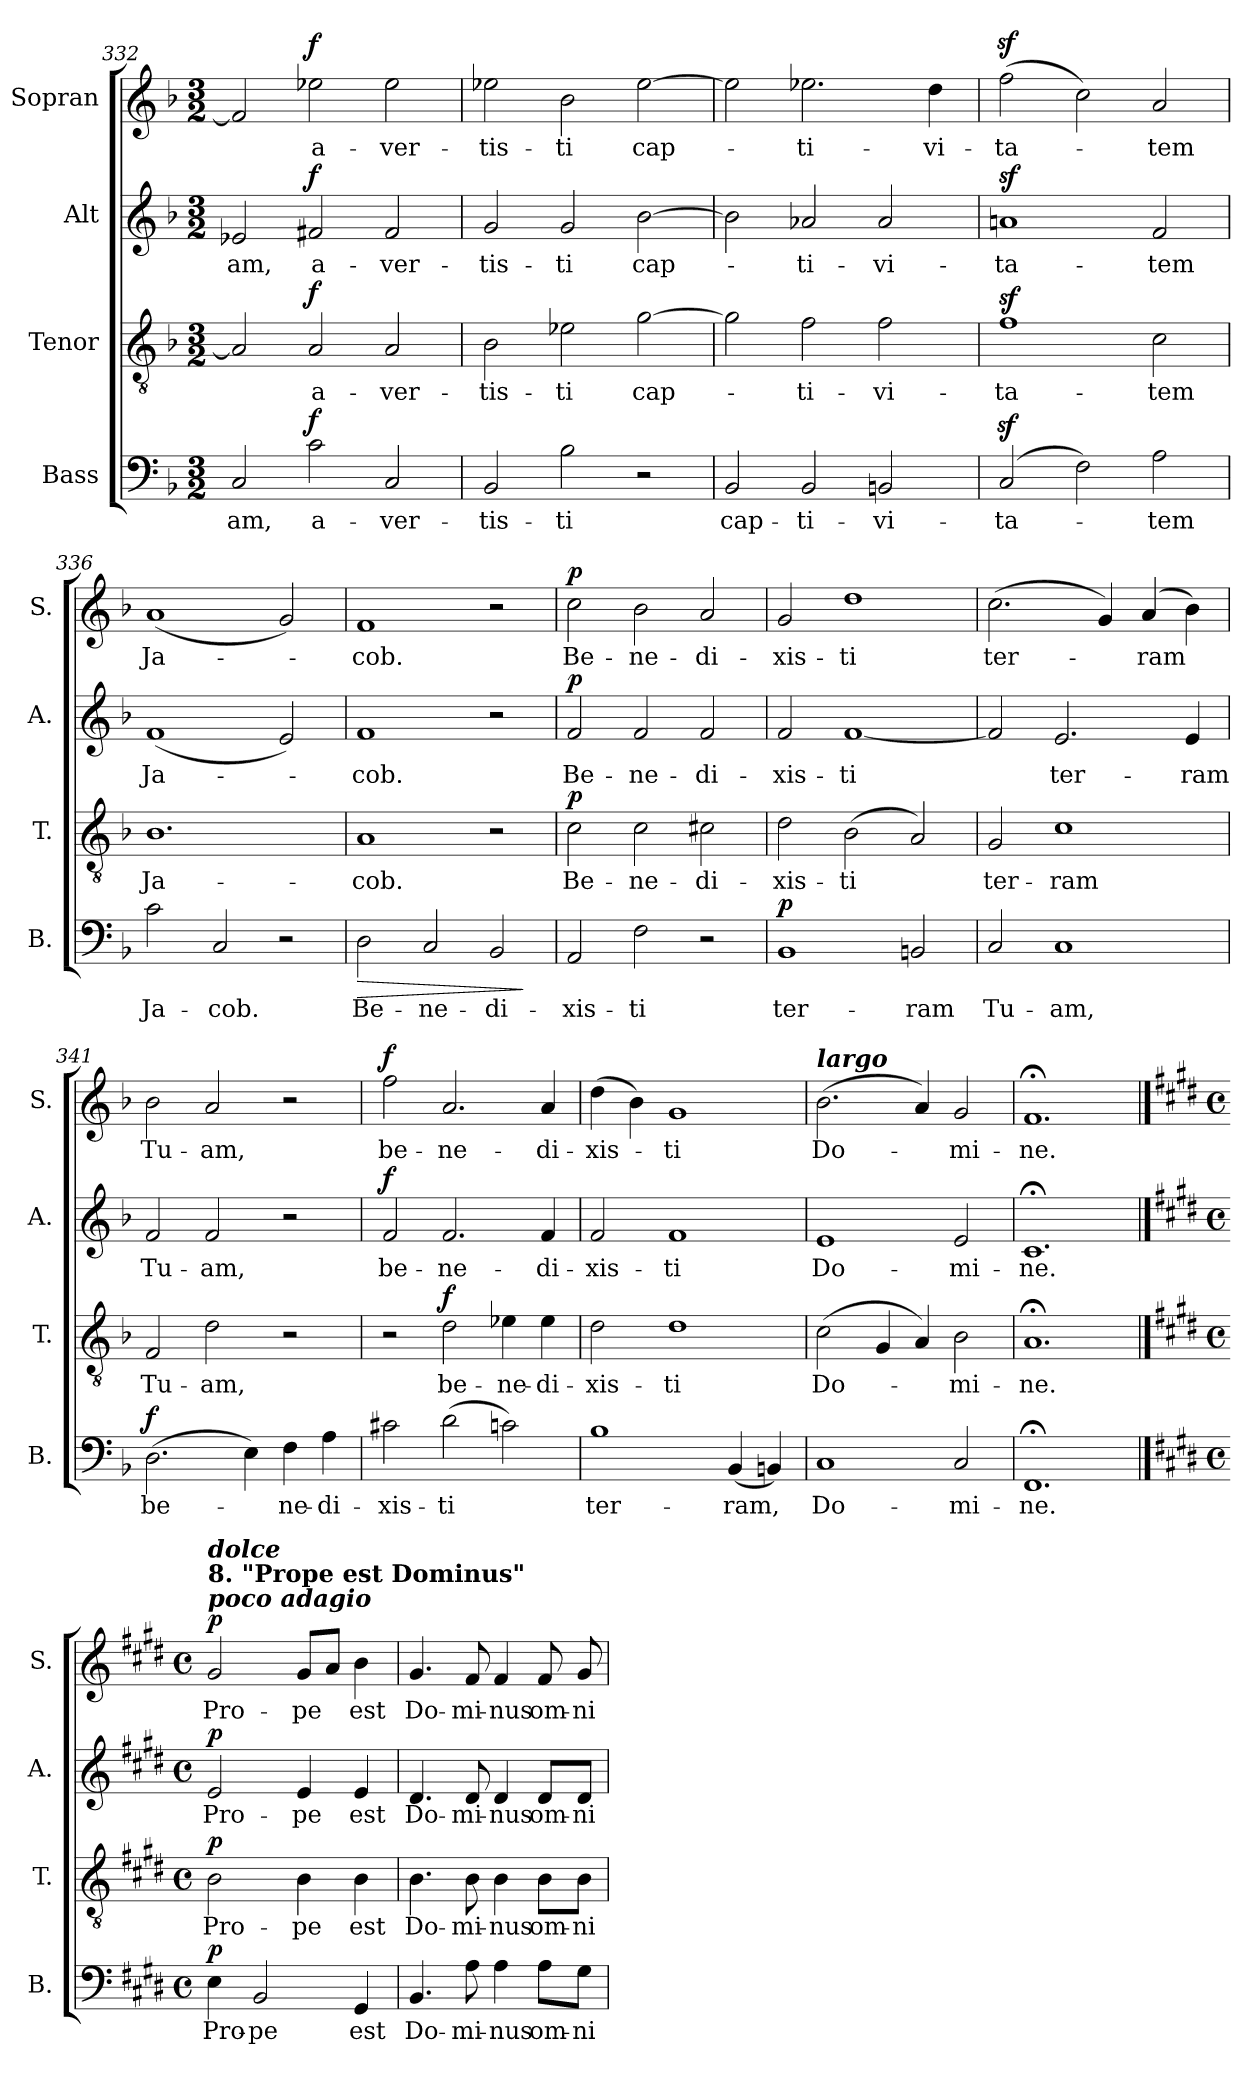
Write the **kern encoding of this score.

**kern	**text	**dynam	**kern	**text	**dynam	**kern	**text	**dynam	**kern	**text	**dynam
*part4	*part4	*part4	*part3	*part3	*part3	*part2	*part2	*part2	*part1	*part1	*part1
*staff4	*staff4	*staff4	*staff3	*staff3	*staff3	*staff2	*staff2	*staff2	*staff1	*staff1	*staff1
*I"Bass	*	*	*I"Tenor	*	*	*I"Alt	*	*	*I"Sopran	*	*
*I'B.	*	*	*I'T.	*	*	*I'A.	*	*	*I'S.	*	*
*clefF4	*	*	*clefGv2	*	*	*clefG2	*	*	*clefG2	*	*
*k[b-]	*	*	*k[b-]	*	*	*k[b-]	*	*	*k[b-]	*	*
*F:	*	*	*F:	*	*	*F:	*	*	*F:	*	*
*M3/2	*	*	*M3/2	*	*	*M3/2	*	*	*M3/2	*	*
=332	=332	=332	=332	=332	=332	=332	=332	=332	=332	=332	=332
!	!LO:LY:b	!	!	!	!	!	!LO:LY:b	!	!	!	!
2C/	-am,	.	2A/]	.	.	2e-X/	-am,	.	2f#/]	.	.
!	!LO:LY:b	!LO:DY:a	!	!LO:LY:b	!LO:DY:a	!	!LO:LY:b	!LO:DY:a	!	!LO:LY:b	!LO:DY:a
2c\	a-	f	2A/	a-	f	2f#X/	a-	f	2ee-X\	a-	f
!	!LO:LY:b	!	!	!LO:LY:b	!	!	!LO:LY:b	!	!	!LO:LY:b	!
2C/	-ver-	.	2A/	-ver-	.	2f#/	-ver-	.	2ee-\	-ver-	.
=333	=333	=333	=333	=333	=333	=333	=333	=333	=333	=333	=333
!	!LO:LY:b	!	!	!LO:LY:b	!	!	!LO:LY:b	!	!	!LO:LY:b	!
2BB-/	-tis-	.	2B-\	-tis-	.	2g/	-tis-	.	2ee-X\	-tis-	.
!	!LO:LY:b	!	!	!LO:LY:b	!	!	!LO:LY:b	!	!	!LO:LY:b	!
2B-\	-ti	.	2e-X\	-ti	.	2g/	-ti	.	2b-\	-ti	.
!	!	!	!	!LO:LY:b	!	!	!LO:LY:b	!	!	!LO:LY:b	!
2r	.	.	[2g\	cap-	.	[2b-\	cap-	.	[2ee-\	cap-	.
=334	=334	=334	=334	=334	=334	=334	=334	=334	=334	=334	=334
!	!LO:LY:b	!	!	!	!	!	!	!	!	!	!
2BB-/	cap-	.	2g\]	.	.	2b-\]	.	.	2ee-\]	.	.
!	!LO:LY:b	!	!	!LO:LY:b	!	!	!LO:LY:b	!	!	!LO:LY:b	!
2BB-/	-ti-	.	2f\	-ti-	.	2a-X/	-ti-	.	2.ee-X\	-ti-	.
!	!LO:LY:b	!	!	!LO:LY:b	!	!	!LO:LY:b	!	!	!	!
2BBn/	-vi-	.	2f\	-vi-	.	2a-/	-vi-	.	.	.	.
!	!	!	!	!	!	!	!	!	!	!LO:LY:b	!
.	.	.	.	.	.	.	.	.	4dd\	-vi-	.
=335	=335	=335	=335	=335	=335	=335	=335	=335	=335	=335	=335
!	!LO:LY:b	!	!	!LO:LY:b	!	!	!LO:LY:b	!	!	!LO:LY:b	!
(2Cz>/	-ta-	.	1fz>	-ta-	.	1anz>	-ta-	.	(>2ffz>\	-ta-	.
2F\)	.	.	.	.	.	.	.	.	2cc\)	.	.
!	!LO:LY:b	!	!	!LO:LY:b	!	!	!LO:LY:b	!	!	!LO:LY:b	!
2A\	-tem	.	2c\	-tem	.	2f/	-tem	.	2a/	-tem	.
!!LO:LB:g=z
=336	=336	=336	=336	=336	=336	=336	=336	=336	=336	=336	=336
!	!LO:LY:b	!	!	!LO:LY:b	!	!	!LO:LY:b	!	!	!LO:LY:b	!
2c\	Ja-	.	1.B-	Ja-	.	(<1f	Ja-	.	(<1a	Ja-	.
!	!LO:LY:b	!	!	!	!	!	!	!	!	!	!
2C/	-cob.	.	.	.	.	.	.	.	.	.	.
2r	.	.	.	.	.	2e/)	.	.	2g/)	.	.
=337	=337	=337	=337	=337	=337	=337	=337	=337	=337	=337	=337
!	!LO:LY:b	!LO:HP:b	!	!LO:LY:b	!	!	!LO:LY:b	!	!	!LO:LY:b	!
2D\	Be-	>	1A	-cob.	.	1f	-cob.	.	1f	-cob.	.
!	!LO:LY:b	!	!	!	!	!	!	!	!	!	!
2C/	-ne-	.	.	.	.	.	.	.	.	.	.
!	!LO:LY:b	!	!	!	!	!	!	!	!	!	!
2BB-/	-di-	.	2r	.	.	2r	.	.	2r	.	.
.	.	]	.	.	.	.	.	.	.	.	.
=338	=338	=338	=338	=338	=338	=338	=338	=338	=338	=338	=338
!	!LO:LY:b	!	!	!LO:LY:b	!LO:DY:a	!	!LO:LY:b	!LO:DY:a	!	!LO:LY:b	!LO:DY:a
2AA/	-xis-	.	2c\	Be-	p	2f/	Be-	p	2cc\	Be-	p
!	!LO:LY:b	!	!	!LO:LY:b	!	!	!LO:LY:b	!	!	!LO:LY:b	!
2F\	-ti	.	2c\	-ne-	.	2f/	-ne-	.	2b-\	-ne-	.
!	!	!	!	!LO:LY:b	!	!	!LO:LY:b	!	!	!LO:LY:b	!
2r	.	.	2c#X\	-di-	.	2f/	-di-	.	2a/	-di-	.
=339	=339	=339	=339	=339	=339	=339	=339	=339	=339	=339	=339
!	!LO:LY:b	!LO:DY:a	!	!LO:LY:b	!	!	!LO:LY:b	!	!	!LO:LY:b	!
1BB-	ter-	p	2d\	-xis-	.	2f/	-xis-	.	2g/	-xis-	.
!	!	!	!	!LO:LY:b	!	!	!LO:LY:b	!	!	!LO:LY:b	!
.	.	.	(>2B-\	-ti	.	[1f	-ti	.	1dd	-ti	.
!	!LO:LY:b	!	!	!	!	!	!	!	!	!	!
2BBn/	-ram	.	2A/)	.	.	.	.	.	.	.	.
=340	=340	=340	=340	=340	=340	=340	=340	=340	=340	=340	=340
!	!LO:LY:b	!	!	!LO:LY:b	!	!	!	!	!	!LO:LY:b	!
2C/	Tu-	.	2G/	ter-	.	2f/]	.	.	(>2.cc\	ter-	.
!	!LO:LY:b	!	!	!LO:LY:b	!	!	!LO:LY:b	!	!	!	!
1C	-am,	.	1c	-ram	.	2.e/	ter-	.	.	.	.
.	.	.	.	.	.	.	.	.	4g/)	.	.
!	!	!	!	!	!	!	!	!	!	!LO:LY:b	!
.	.	.	.	.	.	.	.	.	(4a/	-ram	.
!	!	!	!	!	!	!	!LO:LY:b	!	!	!	!
.	.	.	.	.	.	4e/	-ram	.	4b-\)	.	.
!!LO:LB:g=z
=341	=341	=341	=341	=341	=341	=341	=341	=341	=341	=341	=341
!	!LO:LY:b	!LO:DY:a	!	!LO:LY:b	!	!	!LO:LY:b	!	!	!LO:LY:b	!
(>2.D\	be-	f	2F/	Tu-	.	2f/	Tu-	.	2b-\	Tu-	.
!	!	!	!	!LO:LY:b	!	!	!LO:LY:b	!	!	!LO:LY:b	!
.	.	.	2d\	-am,	.	2f/	-am,	.	2a/	-am,	.
4E\)	.	.	.	.	.	.	.	.	.	.	.
!	!LO:LY:b	!	!	!	!	!	!	!	!	!	!
4F\	-ne-	.	2r	.	.	2r	.	.	2r	.	.
!	!LO:LY:b	!	!	!	!	!	!	!	!	!	!
4A\	-di-	.	.	.	.	.	.	.	.	.	.
=342	=342	=342	=342	=342	=342	=342	=342	=342	=342	=342	=342
!	!LO:LY:b	!	!	!	!	!	!LO:LY:b	!LO:DY:a	!	!LO:LY:b	!LO:DY:a
2c#X\	-xis-	.	2r	.	.	2f/	be-	f	2ff\	be-	f
!	!LO:LY:b	!	!	!LO:LY:b	!LO:DY:a	!	!LO:LY:b	!	!	!LO:LY:b	!
(>2d\	-ti	.	2d\	be-	f	2.f/	-ne-	.	2.a/	-ne-	.
!	!	!	!	!LO:LY:b	!	!	!	!	!	!	!
2cn\)	.	.	4e-X\	-ne-	.	.	.	.	.	.	.
!	!	!	!	!LO:LY:b	!	!	!LO:LY:b	!	!	!LO:LY:b	!
.	.	.	4e-\	-di-	.	4f/	-di-	.	4a/	-di-	.
=343	=343	=343	=343	=343	=343	=343	=343	=343	=343	=343	=343
!	!LO:LY:b	!	!	!LO:LY:b	!	!	!LO:LY:b	!	!	!LO:LY:b	!
1B-	ter-	.	2d\	-xis-	.	2f/	-xis-	.	(>4dd\	-xis-	.
.	.	.	.	.	.	.	.	.	4b-\)	.	.
!	!	!	!	!LO:LY:b	!	!	!LO:LY:b	!	!	!LO:LY:b	!
.	.	.	1d	-ti	.	1f	-ti	.	1g	-ti	.
!	!LO:LY:b	!	!	!	!	!	!	!	!	!	!
(<4BB-/	-ram,	.	.	.	.	.	.	.	.	.	.
4BBn/)	.	.	.	.	.	.	.	.	.	.	.
=344	=344	=344	=344	=344	=344	=344	=344	=344	=344	=344	=344
!	!	!	!	!	!	!	!	!	!LO:TX:a:Bi:t=largo	!	!
!	!LO:LY:b	!	!	!LO:LY:b	!	!	!LO:LY:b	!	!	!LO:LY:b	!
1C	Do-	.	(>2c\	Do-	.	1e	Do-	.	(>2.b-\	Do-	.
.	.	.	4G/	.	.	.	.	.	.	.	.
.	.	.	4A/)	.	.	.	.	.	4a/)	.	.
!	!LO:LY:b	!	!	!LO:LY:b	!	!	!LO:LY:b	!	!	!LO:LY:b	!
2C/	-mi-	.	2B-\	-mi-	.	2e/	-mi-	.	2g/	-mi-	.
=345	=345	=345	=345	=345	=345	=345	=345	=345	=345	=345	=345
!	!LO:LY:b	!	!	!LO:LY:b	!	!	!LO:LY:b	!	!	!LO:LY:b	!
1.FF;<	-ne.	.	1.A;<	-ne.	.	1.c;<	-ne.	.	1.f;<	-ne.	.
!!LO:PB:g=z
==346	==346	==346	==346	==346	==346	==346	==346	==346	==346	==346	==346
*k[f#c#g#d#]	*	*	*k[f#c#g#d#]	*	*	*k[f#c#g#d#]	*	*	*k[f#c#g#d#]	*	*
*E:	*	*	*E:	*	*	*E:	*	*	*E:	*	*
*M4/4	*	*	*M4/4	*	*	*M4/4	*	*	*M4/4	*	*
*met(c)	*	*	*met(c)	*	*	*met(c)	*	*	*met(c)	*	*
!	!	!	!	!	!	!	!	!	!LO:TX:a:Bi:t=poco adagio	!	!
!	!	!	!	!	!	!	!	!	!LO:TX:a:B:t=8. "Prope est Dominus"	!	!
!	!	!	!	!	!	!	!	!	!LO:TX:a:Bi:t=dolce	!	!
!	!LO:LY:b	!LO:DY:a	!	!LO:LY:b	!LO:DY:a	!	!LO:LY:b	!LO:DY:a	!	!LO:LY:b	!LO:DY:a
4E\	Pro-	p	2B\	Pro-	p	2e/	Pro-	p	2g#/	Pro-	p
!	!LO:LY:b	!	!	!	!	!	!	!	!	!	!
2BB/	-pe	.	.	.	.	.	.	.	.	.	.
!	!	!	!	!LO:LY:b	!	!	!LO:LY:b	!	!	!LO:LY:b	!
.	.	.	4B\	-pe	.	4e/	-pe	.	8g#/L	-pe	.
.	.	.	.	.	.	.	.	.	8a/J	.	.
!	!LO:LY:b	!	!	!LO:LY:b	!	!	!LO:LY:b	!	!	!LO:LY:b	!
4GG#/	est	.	4B\	est	.	4e/	est	.	4b\	est	.
=347	=347	=347	=347	=347	=347	=347	=347	=347	=347	=347	=347
!	!LO:LY:b	!	!	!LO:LY:b	!	!	!LO:LY:b	!	!	!LO:LY:b	!
4.BB/	Do-	.	4.B\	Do-	.	4.d#/	Do-	.	4.g#/	Do-	.
!	!LO:LY:b	!	!	!LO:LY:b	!	!	!LO:LY:b	!	!	!LO:LY:b	!
8A\	-mi-	.	8B\	-mi-	.	8d#/	-mi-	.	8f#/	-mi-	.
!	!LO:LY:b	!	!	!LO:LY:b	!	!	!LO:LY:b	!	!	!LO:LY:b	!
4A\	-nus	.	4B\	-nus	.	4d#/	-nus	.	4f#/	-nus	.
!	!LO:LY:b	!	!	!LO:LY:b	!	!	!LO:LY:b	!	!	!LO:LY:b	!
8A\L	om-	.	8B\L	om-	.	8d#/L	om-	.	8f#/	om-	.
!	!LO:LY:b	!	!	!LO:LY:b	!	!	!LO:LY:b	!	!	!LO:LY:b	!
8G#\J	-ni-	.	8B\J	-ni-	.	8d#/J	-ni-	.	8g#/	-ni-	.
=	=	=	=	=	=	=	=	=	=	=	=
*-	*-	*-	*-	*-	*-	*-	*-	*-	*-	*-	*-
